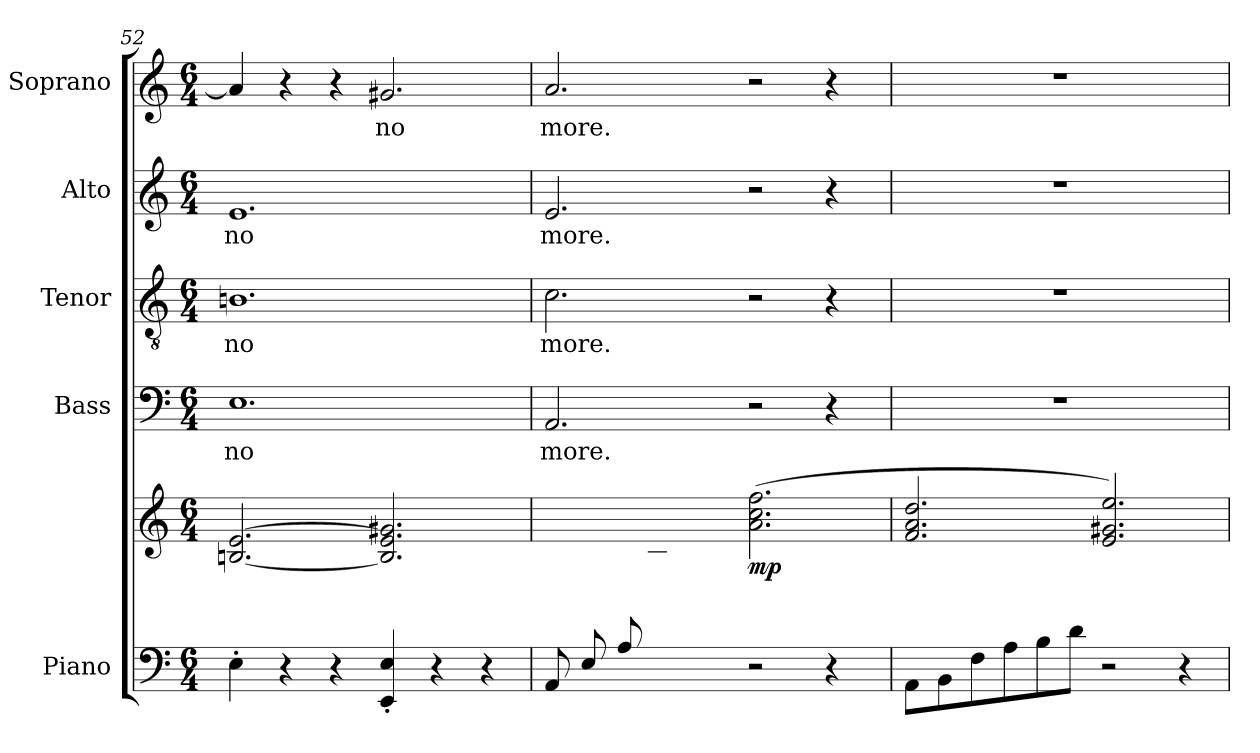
**kern	**kern	**dynam	**kern	**text	**kern	**text	**kern	**text	**kern	**text
*part5	*part5	*part5	*part4	*part4	*part3	*part3	*part2	*part2	*part1	*part1
*staff6	*staff5	*staff5/6	*staff4	*staff4	*staff3	*staff3	*staff2	*staff2	*staff1	*staff1
*I"Piano	*	*	*I"Bass	*	*I"Tenor	*	*I"Alto	*	*I"Soprano	*
*I'Pno	*	*	*	*	*	*	*	*	*	*
*clefF4	*clefG2	*	*clefF4	*	*clefGv2	*	*clefG2	*	*clefG2	*
*k[]	*k[]	*	*k[]	*	*k[]	*	*k[]	*	*k[]	*
*M6/4	*M6/4	*	*M6/4	*	*M6/4	*	*M6/4	*	*M6/4	*
=52	=52	=52	=52	=52	=52	=52	=52	=52	=52	=52
!	!	!	!	!LO:LY:b	!	!LO:LY:b	!	!LO:LY:b	!	!
4E'\	[2.Bn/ [2.e/	.	1.E	no	1.Bn	no	1.e	no	4a/]	.
4r	.	.	.	.	.	.	.	.	4r	.
4r	.	.	.	.	.	.	.	.	4r	.
!	!	!	!	!	!	!	!	!	!	!LO:LY:b
4EE/' 4E/'	2.B/] 2.e/] 2.g#X/	.	.	.	.	.	.	.	2.g#X/	no
4r	.	.	.	.	.	.	.	.	.	.
4r	.	.	.	.	.	.	.	.	.	.
=53	=53	=53	=53	=53	=53	=53	=53	=53	=53	=53
*^	*	*	*	*	*	*	*	*	*	*
!	!	!	!	!	!LO:LY:b	!	!LO:LY:b	!	!LO:LY:b	!	!LO:LY:b
(>8AA/L	2.ryy	4.ryy	.	2.AA/	more.	2.c\	more.	2.e/	more.	2.a/	more.
8E/	.	.	.	.	.	.	.	.	.	.	.
8A/	.	.	.	.	.	.	.	.	.	.	.
1ryy	.	8c\	.	.	.	.	.	.	.	.	.
.	.	8e\	.	.	.	.	.	.	.	.	.
.	.	8cc\J)	.	.	.	.	.	.	.	.	.
!	!	!	!LO:DY:b	!	!	!	!	!	!	!	!
.	2r	(>2.a\ 2.cc\ 2.ff\	mp	2r	.	2r	.	2r	.	2r	.
.	4r	.	.	4r	.	4r	.	4r	.	4r	.
8ryy	.	.	.	.	.	.	.	.	.	.	.
*v	*v	*	*	*	*	*	*	*	*	*	*
!!LO:LB:g=z
=54	=54	=54	=54	=54	=54	=54	=54	=54	=54	=54
8AA\L	2.f/ 2.a/ 2.dd/	.	1.r	.	1.r	.	1.r	.	1.r	.
8BB\	.	.	.	.	.	.	.	.	.	.
8F\	.	.	.	.	.	.	.	.	.	.
8A\	.	.	.	.	.	.	.	.	.	.
8B\	.	.	.	.	.	.	.	.	.	.
8d\J	.	.	.	.	.	.	.	.	.	.
2r	2.e/ 2.g#X/ 2.ee/)	.	.	.	.	.	.	.	.	.
4r	.	.	.	.	.	.	.	.	.	.
=	=	=	=	=	=	=	=	=	=	=
*-	*-	*-	*-	*-	*-	*-	*-	*-	*-	*-
